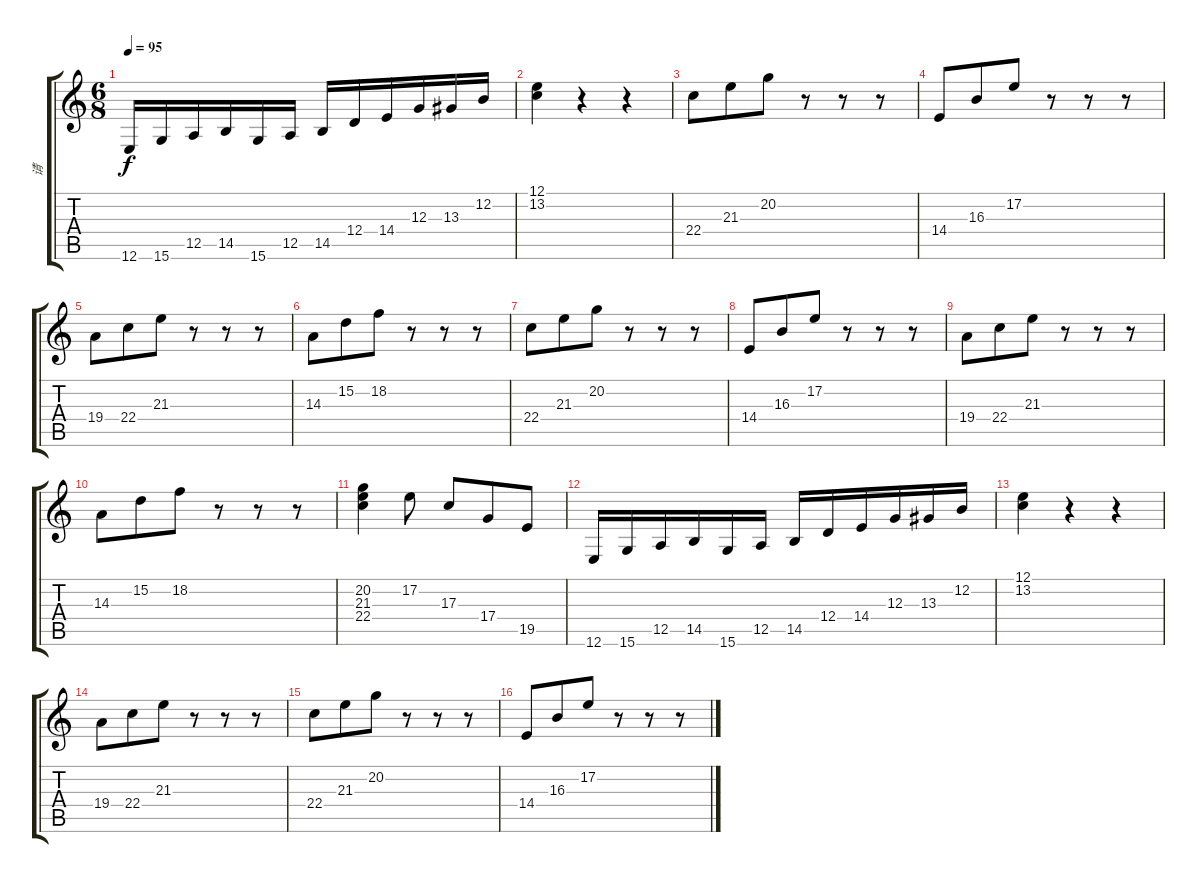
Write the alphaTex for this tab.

\track ("请" "请") {instrument tremolostrings}
\staff {score tabs}
\tuning (E4 B3 G3 D3 A2 E2) {hide}
\ts (6 8)
\tempo 95
\clef g2
\ks c
12.6.16{dy f} 15.6.16 12.5.16 14.5.16 15.6.16 12.5.16 14.5.16 12.4.16 14.4.16 12.3.16 13.3.16 12.2.16 |
(12.1 13.2).4 r.4 r.4 |
22.4.8 21.3.8 20.2.8 r.8 r.8 r.8 |
14.4.8 16.3.8 17.2.8 r.8 r.8 r.8 |
19.4.8 22.4.8 21.3.8 r.8 r.8 r.8 |
14.3.8 15.2.8 18.2.8 r.8 r.8 r.8 |
22.4.8 21.3.8 20.2.8 r.8 r.8 r.8 |
14.4.8 16.3.8 17.2.8 r.8 r.8 r.8 |
19.4.8 22.4.8 21.3.8 r.8 r.8 r.8 |
14.3.8 15.2.8 18.2.8 r.8 r.8 r.8 |
(20.2 21.3 22.4).4 17.2.8 17.3.8 17.4.8 19.5.8 |
12.6.16 15.6.16 12.5.16 14.5.16 15.6.16 12.5.16 14.5.16 12.4.16 14.4.16 12.3.16 13.3.16 12.2.16 |
(12.1 13.2).4 r.4 r.4 |
19.4.8 22.4.8 21.3.8 r.8 r.8 r.8 |
22.4.8 21.3.8 20.2.8 r.8 r.8 r.8 |
14.4.8 16.3.8 17.2.8 r.8 r.8 r.8
